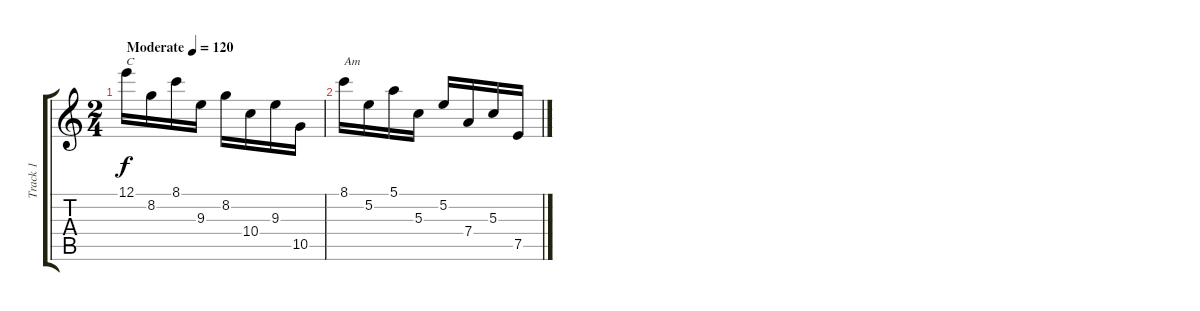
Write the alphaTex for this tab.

\track ("Track 1" "Track 1") {instrument acousticguitarsteel}
\staff {score tabs}
\tuning (E4 B3 G3 D3 A2 E2) {hide}
\ts (2 4)
\tempo (120 "Moderate")
\clef g2
\ks c
12.1.16{txt "C" dy f instrument acousticguitarsteel} 8.2.16 8.1.16 9.3.16 8.2.16 10.4.16 9.3.16 10.5.16 |
8.1.16{txt "Am"} 5.2.16 5.1.16 5.3.16 5.2.16 7.4.16 5.3.16 7.5.16
